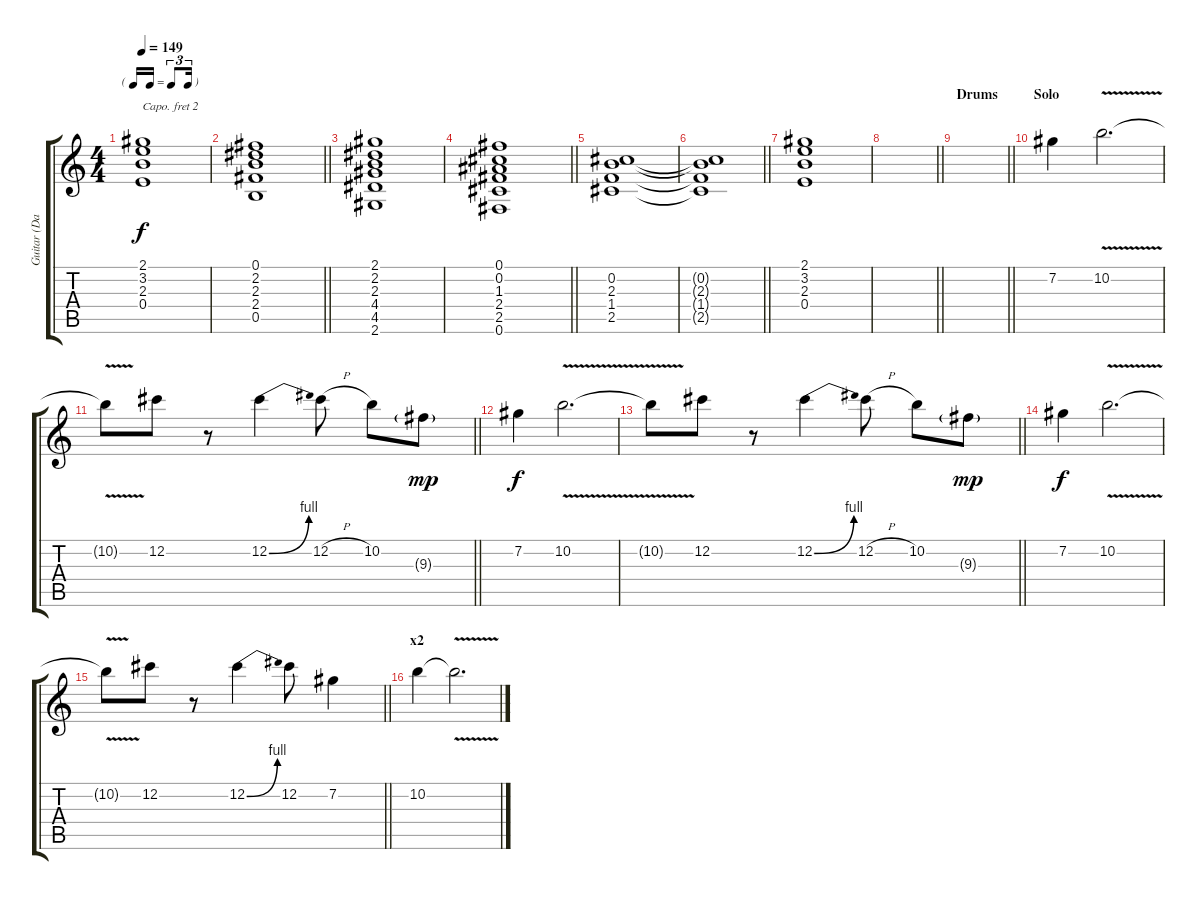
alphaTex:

\track ("Guitar (Danny)" "Guitar (Da") {instrument overdrivenguitar}
\staff {score tabs}
\capo 2
\tuning (E4 B3 G3 D3 A2 E2) {hide}
\ts (4 4)
\tf triplet16th
\tempo 149
\clef g2
\ks c
(2.1 3.2 2.3 0.4).1{dy f} |
\barLineRight lightlight
(0.1 2.2 2.3 2.4 0.5).1 |
(2.1 2.2 2.3 4.4 4.5 2.6).1 |
\barLineRight lightlight
(0.1 0.2 1.3 2.4 2.5 0.6).1 |
(0.2 2.3 1.4 2.5).1 |
\barLineRight lightlight
(0.2{t} 2.3{t} 1.4{t} 2.5{t}).1 |
(2.1 3.2 2.3 0.4).1 |
\barLineRight lightlight
|
\section ("" "Drums")
\barLineRight lightlight
|
\section ("" "Solo")
7.2.4 10.2{v}.2{d} |
\barLineRight lightlight
10.2{t}.8 12.2.8 r.8 12.2{be (bend 0 0 60 4)}.4 12.2{h}.8 10.2.8 9.3{g}.8{dy mp} |
7.2.4{dy f} 10.2{v}.2{d} |
\barLineRight lightlight
10.2{t}.8 12.2.8 r.8 12.2{be (bend 0 0 60 4)}.4 12.2{h}.8 10.2.8 9.3{g}.8{dy mp} |
7.2.4{dy f} 10.2{v}.2{d} |
\barLineRight lightlight
10.2{t}.8 12.2.8 r.8 12.2{be (bend 0 0 60 4)}.4 12.2.8 7.2.4 |
\section ("" "x2")
10.2.4 10.2{v t}.2{d}
